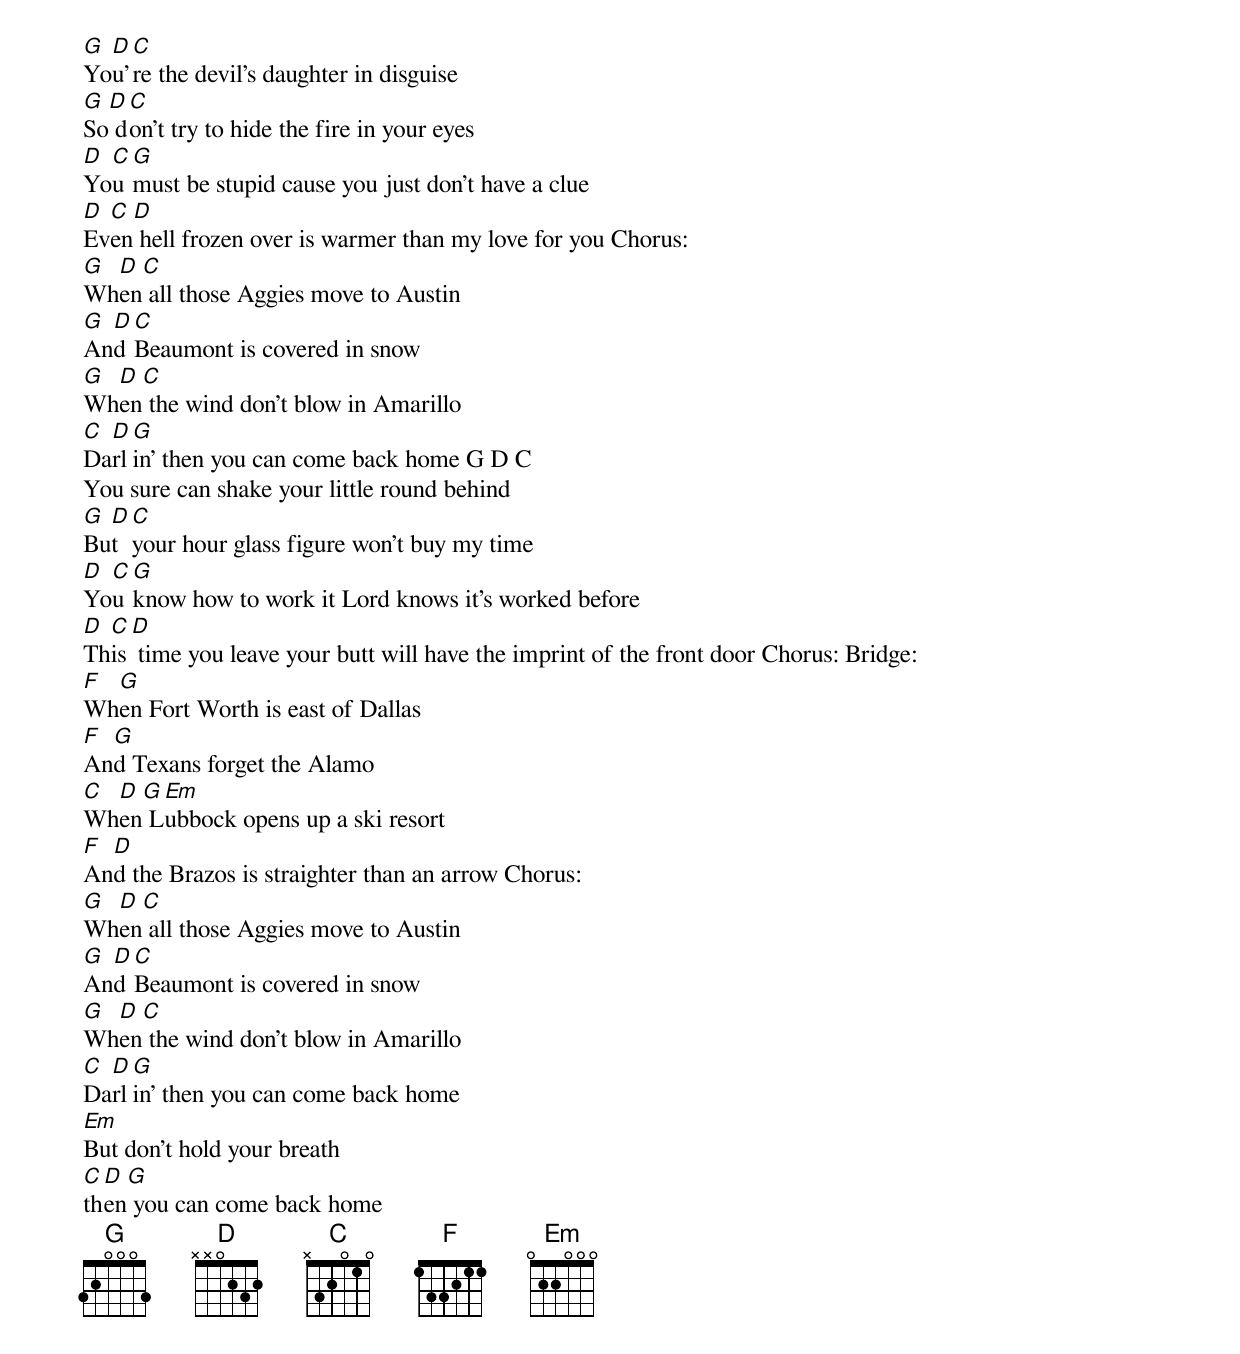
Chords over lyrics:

G D C
You're the devil's daughter in disguise
G D C
So don't try to hide the fire in your eyes
D C G
You must be stupid cause you just don't have a clue
D C D
Even hell frozen over is warmer than my love for you Chorus:
G D C
When all those Aggies move to Austin
G D C
And Beaumont is covered in snow
G D C
When the wind don't blow in Amarillo
C D G
Darlin' then you can come back home G D C
You sure can shake your little round behind
G D C
But your hour glass figure won't buy my time
D C G
You know how to work it Lord knows it's worked before
D C D
This time you leave your butt will have the imprint of the front door Chorus: Bridge:
F G
When Fort Worth is east of Dallas
F G
And Texans forget the Alamo
C D G Em
When Lubbock opens up a ski resort
F D
And the Brazos is straighter than an arrow Chorus:
G D C
When all those Aggies move to Austin
G D C
And Beaumont is covered in snow
G D C
When the wind don't blow in Amarillo
C D G
Darlin' then you can come back home
Em
But don't hold your breath
C D G
then you can come back home
